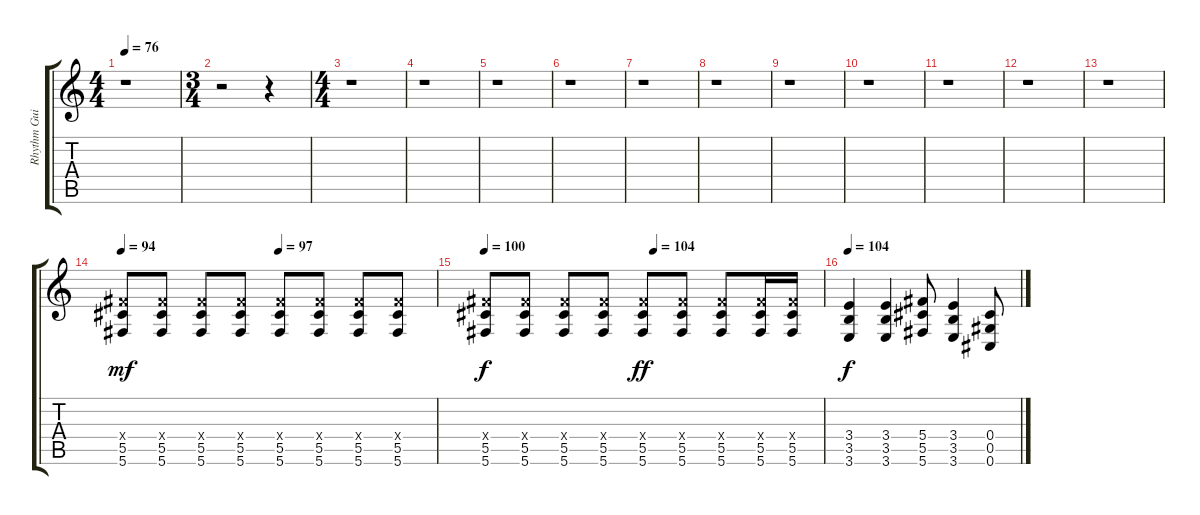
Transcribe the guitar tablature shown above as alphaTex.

\track ("Rhythm Guitar 1" "Rhythm Gui") {instrument overdrivenguitar}
\staff {score tabs}
\tuning (Eb4 Bb3 Gb3 Db3 Ab2 Db2) {hide}
\ts (4 4)
\tempo 76
\clef g2
\ks c
r.1{dy f} |
\ts (3 4)
r.2 r.4 |
\ts (4 4)
r.1 |
r.1 |
r.1 |
r.1 |
r.1 |
r.1 |
r.1 |
r.1 |
r.1 |
r.1 |
r.1 |
\tempo 94
\tempo (97 0.5)
(5.4{x} 5.5 5.6).8{dy mf} (5.4{x} 5.5 5.6).8 (5.4{x} 5.5 5.6).8 (5.4{x} 5.5 5.6).8 (5.4{x} 5.5 5.6).8 (5.4{x} 5.5 5.6).8 (5.4{x} 5.5 5.6).8 (5.4{x} 5.5 5.6).8 |
\tempo 100
\tempo (104 0.5)
(5.4{x} 5.5 5.6).8{dy f} (5.4{x} 5.5 5.6).8 (5.4{x} 5.5 5.6).8 (5.4{x} 5.5 5.6).8 (5.4{x} 5.5 5.6).8{dy ff} (5.4{x} 5.5 5.6).8 (5.4{x} 5.5 5.6).8 (5.4{x} 5.5 5.6).16 (5.4{x} 5.5 5.6).16 |
\tempo 104
(3.4 3.5 3.6).4{dy f} (3.4 3.5 3.6).4 (5.4 5.5 5.6).8 (3.4 3.5 3.6).4 (0.4 0.5 0.6).8
